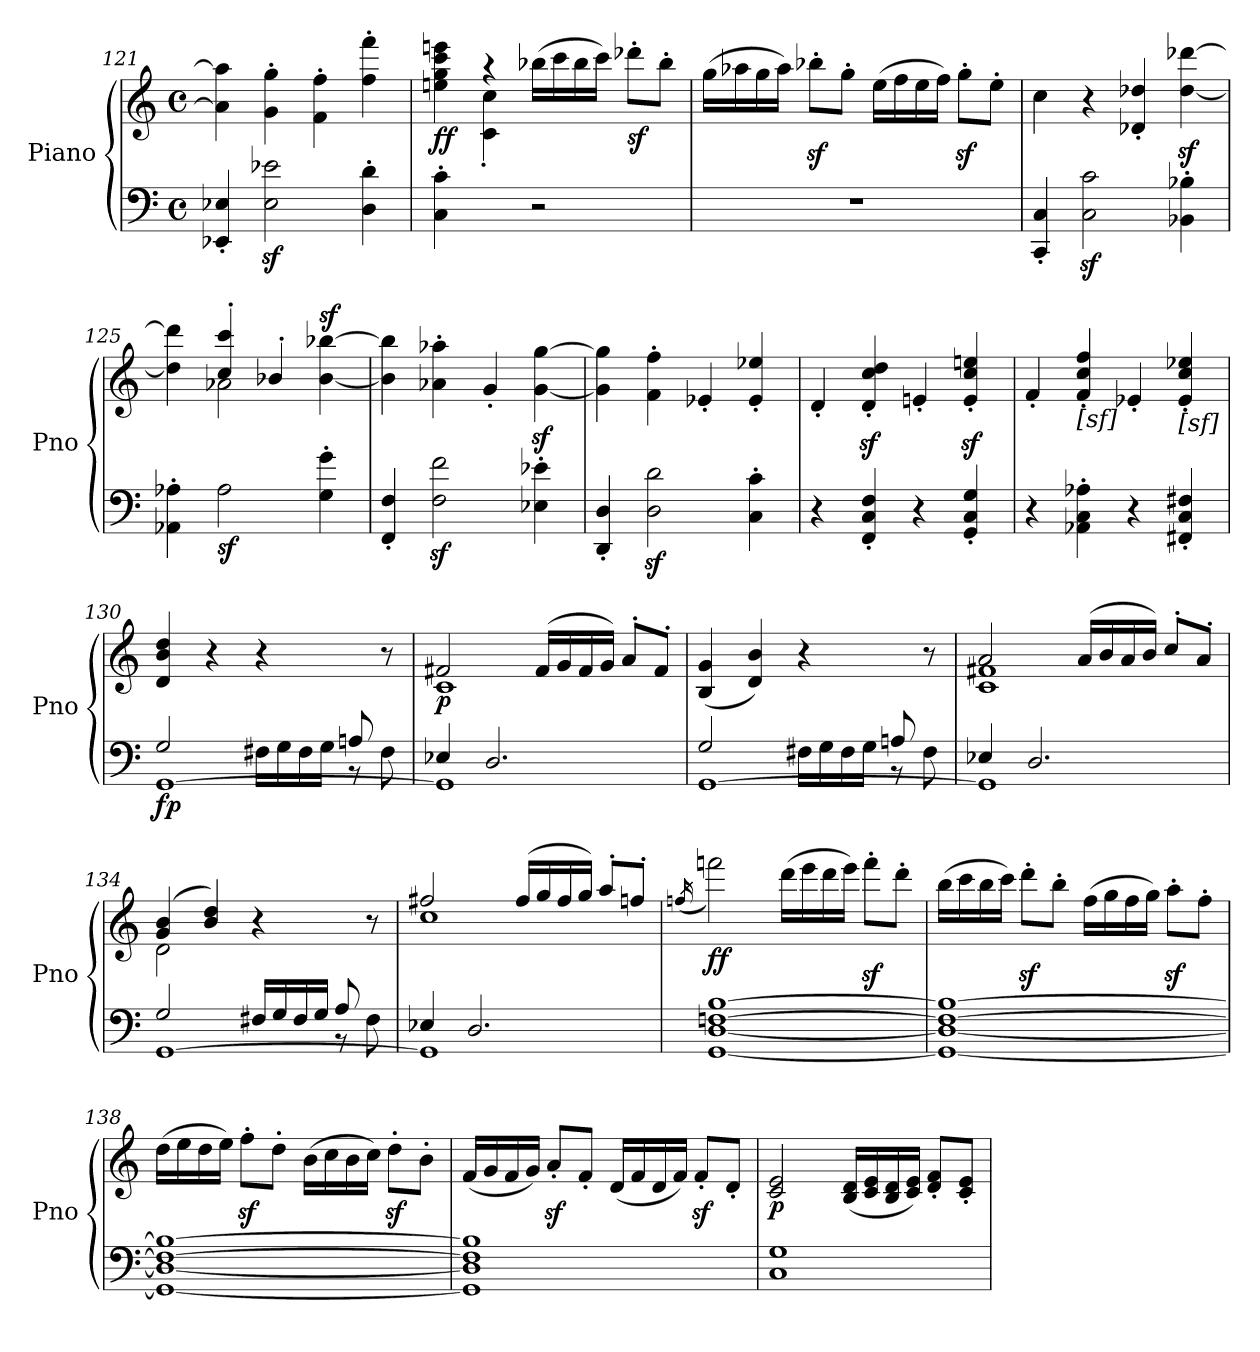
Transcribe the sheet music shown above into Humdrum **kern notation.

**kern	**kern	**dynam
*part1	*part1	*part1
*staff2	*staff1	*staff1/2
*I"Piano	*	*
*I'Pno	*	*
*clefF4	*clefG2	*
*k[]	*k[]	*
*C:	*C:	*
*M4/4	*M4/4	*
*met(c)	*met(c)	*
=121	=121	=121
4EE-X/' 4E-X/'	4a-\] 4aa-\]	.
2E-\z< 2e-X\z<	4g\' 4gg\'	.
.	4f\' 4ff\'	.
4D\' 4d\'	4ff\' 4fff\'	.
=122	=122	=122
*	*^	*
!	!	!	!LO:DY:b
4C\' 4c\'	4een\ 4gg\ 4ccc\ 4eeen\	4ryy	ff
4ryy	4raa	4c\' 4cc\'	.
2r	(16bb-X\LL	2ryy	.
.	16ccc\	.	.
.	16bb-\	.	.
.	16ccc\JJ)	.	.
!	!	!	!LO:DY:b
.	8ddd-X'\L	.	sf
.	8bb-'\J	.	.
*	*v	*v	*
!!LO:LB:g=z
=123	=123	=123
1r	(16gg\LL	.
.	16aa-X\	.
.	16gg\	.
.	16aa-\JJ)	.
.	8bb-Xz<'\L	.
.	8gg'\J	.
.	(16ee\LL	.
.	16ff\	.
.	16ee\	.
.	16ff\JJ)	.
.	8ggz<'\L	.
.	8ee'\J	.
=124	=124	=124
4CC/' 4C/'	4cc\	.
2C\z< 2c\z<	4r	.
.	4d-X/' 4dd-X/'	.
4BB-X\' 4B-X\'	[4dd-\z< [4ddd-X\z<	.
=125	=125	=125
*^	*^	*
4AA-X\' 4A-X\'	4ryy	4dd-\] 4ddd-\]	4ryy	.
!	!	!	!	!LO:DY:b=2
2ryy	2A-\	4cc/' 4ccc/'	2a-X\	sf
.	.	4b-X'/	.	.
!	!	!	!	!LO:DY:a
4G\' 4g\'	4ryy	[4b-\ [4bb-X\	4ryy	sf
*v	*v	*	*	*
*	*v	*v	*
=126	=126	=126
4FF/' 4F/'	4b-\] 4bb-\]	.
2F\z< 2f\z<	4a-X\' 4aa-X\'	.
.	4g'/	.
4E-X\' 4e-X\'	[4g\z> [4gg\z>	.
=127	=127	=127
4DD/' 4D/'	4g\] 4gg\]	.
2D\z< 2d\z<	4f\' 4ff\'	.
.	4e-X'/	.
4C\' 4c\'	4e-/' 4ee-X/'	.
!!LO:PB:g=z
=128	=128	=128
4r	4d'/	.
4FF/' 4C/' 4F/'	4d/z<' 4cc/z<' 4dd/z<'	.
4r	4en'/	.
4GG/' 4C/' 4G/'	4e/z<' 4cc/z<' 4een/z<'	.
!!LO:PB:g=z
=129	=129	=129
4r	4f'/	.
!	!LO:TX:b:t=[sf]	!
4AA-X\' 4C\' 4A-X\'	4f/' 4cc/' 4ff/'	.
4r	4e-X'/	.
!	!LO:TX:b:t=[sf]	!
4FF#X/' 4C/' 4F#X/'	4e-/' 4cc/' 4ee-X/'	.
=130	=130	=130
*^	*	*
*	*^	*	*
!	!	!	!	!LO:DY:b=2
2.ryy	2G/	[1GG	4d/ 4b/ 4dd/	fp
.	.	.	4r	.
.	16F#X\LL	.	4r	.
.	16G\	.	.	.
.	16F#\	.	.	.
.	16G\JJ	.	.	.
8An/	8rBB	.	8ryy	.
8ryy	8F#\	.	8r	.
*	*v	*v	*	*
=131	=131	=131	=131
*	*	*^	*
!	!	!	!	!LO:DY:b
4E-X/	1GG]	2f#X/	1c	p
2.D/	.	.	.	.
.	.	(16f#/LL	.	.
.	.	16g/	.	.
.	.	16f#/	.	.
.	.	16g/JJ)	.	.
.	.	8a'/L	.	.
.	.	8f#'/J	.	.
*	*	*v	*v	*
=132	=132	=132	=132
*	*^	*	*
2.ryy	2G/	[1GG	(4B/ 4g/	.
.	.	.	4d/ 4b/)	.
.	16F#X\LL	.	4r	.
.	16G\	.	.	.
.	16F#\	.	.	.
.	16G\JJ	.	.	.
8An/	8rBB	.	8ryy	.
8ryy	8F#\	.	8r	.
*	*v	*v	*	*
=133	=133	=133	=133
*	*	*^	*
4E-X/	1GG]	2a/	1c 1f#X	.
2.D/	.	.	.	.
.	.	(16a/LL	.	.
.	.	16b/	.	.
.	.	16a/	.	.
.	.	16b/JJ)	.	.
.	.	8cc'/L	.	.
.	.	8a'/J	.	.
!!LO:LB:g=z	!!
=134	=134	=134	=134	=134
*	*^	*	*	*
2.ryy	2G/	[1GG	(4g/ 4b/	2d\	.
.	.	.	4b/ 4dd/)	.	.
.	16F#X/LL	.	4r	2ryy	.
.	16G/	.	.	.	.
.	16F#/	.	.	.	.
.	16G/JJ	.	.	.	.
8A/	8rBB	.	8ryy	.	.
8ryy	8F#\	.	8r	.	.
*	*v	*v	*	*	*
=135	=135	=135	=135	=135
4E-X/	1GG]	2ff#X/	1cc	.
2.D/	.	.	.	.
.	.	(16ff#/LL	.	.
.	.	16gg/	.	.
.	.	16ff#/	.	.
.	.	16gg/JJ)	.	.
.	.	8aa'/L	.	.
.	.	8ffn'/J	.	.
*v	*v	*	*	*
*	*v	*v	*
=136	=136	=136
.	(16qffn/	.
!	!	!LO:DY:b
[1GG [1D [1Fn [1B	2fffn\)	ff
.	(16ddd\LL	.
.	16eee\	.
.	16ddd\	.
.	16eee\JJ)	.
.	8fffz<'\L	.
.	8ddd'\J	.
=137	=137	=137
1GG_ 1D_ 1F_ 1B_	(16bb\LL	.
.	16ccc\	.
.	16bb\	.
.	16ccc\JJ)	.
.	8dddz<'\L	.
.	8bb'\J	.
.	(16ff\LL	.
.	16gg\	.
.	16ff\	.
.	16gg\JJ)	.
.	8aaz<'\L	.
.	8ff'\J	.
!!LO:PB:g=z
=138	=138	=138
1GG_ 1D_ 1F_ 1B_	(16dd\LL	.
.	16ee\	.
.	16dd\	.
.	16ee\JJ)	.
.	8ffz<'\L	.
.	8dd'\J	.
.	(16b\LL	.
.	16cc\	.
.	16b\	.
.	16cc\JJ)	.
.	8ddz<'\L	.
.	8b'\J	.
=139	=139	=139
1GG] 1D] 1F] 1B]	(16f/LL	.
.	16g/	.
.	16f/	.
.	16g/JJ)	.
.	8az<'/L	.
.	8f'/J	.
.	(16d/LL	.
.	16f/	.
.	16d/	.
.	16f/JJ)	.
.	8fz<'/L	.
.	8d'/J	.
=140	=140	=140
!	!	!LO:DY:b
1C 1G	2c/ 2e/	p
.	(16B/ 16d/LL	.
.	16c/ 16e/	.
.	16B/ 16d/	.
.	16c/ 16e/JJ)	.
.	8d/' 8f/'L	.
.	8c/' 8e/'J	.
=	=	=
*-	*-	*-
